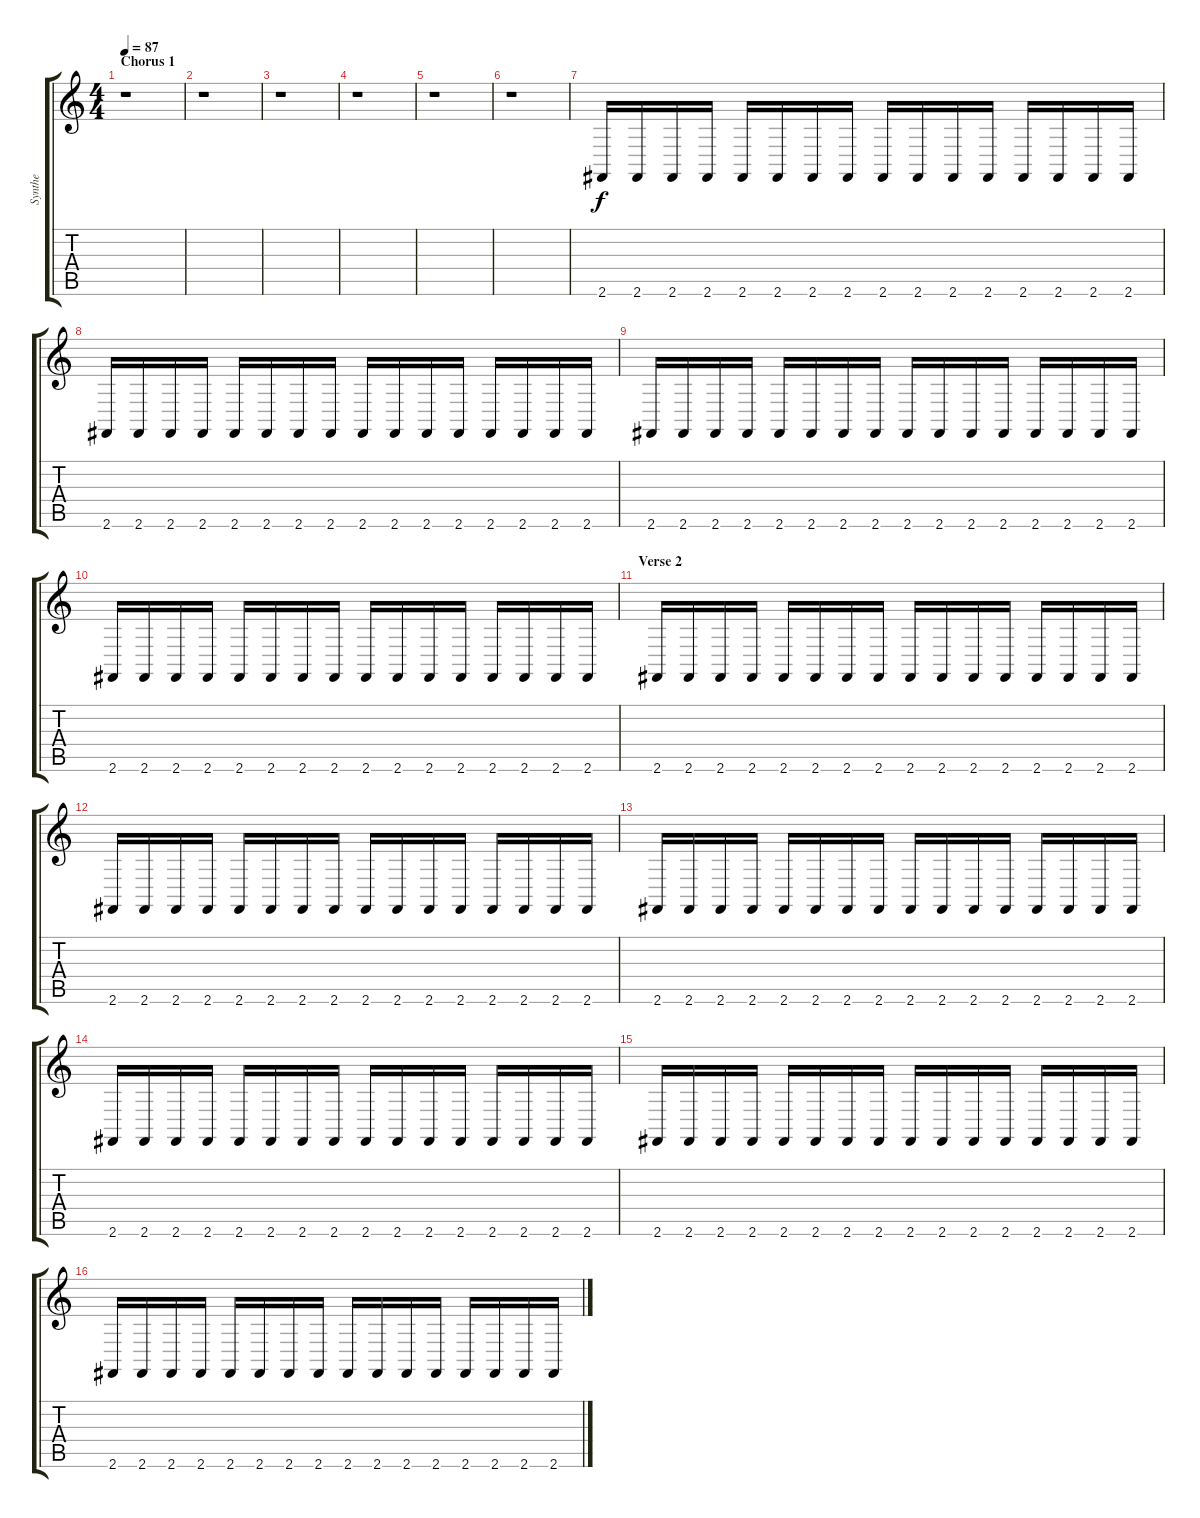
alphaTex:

\track ("Synthe" "Synthe") {instrument tremolostrings}
\staff {score tabs}
\tuning (E4 B3 G3 D3 A2 E2) {hide}
\ts (4 4)
\section ("" "Chorus 1")
\tempo 87
\clef g2
\ks c
r.1{dy f} |
r.1 |
r.1 |
r.1 |
r.1 |
r.1 |
2.6.16{volume 9 instrument tremolostrings} 2.6.16 2.6.16 2.6.16 2.6.16 2.6.16 2.6.16 2.6.16 2.6.16 2.6.16 2.6.16 2.6.16 2.6.16 2.6.16 2.6.16 2.6.16 |
2.6.16 2.6.16 2.6.16 2.6.16 2.6.16 2.6.16 2.6.16 2.6.16 2.6.16 2.6.16 2.6.16 2.6.16 2.6.16 2.6.16 2.6.16 2.6.16 |
2.6.16 2.6.16 2.6.16 2.6.16 2.6.16 2.6.16 2.6.16 2.6.16 2.6.16 2.6.16 2.6.16 2.6.16 2.6.16 2.6.16 2.6.16 2.6.16 |
2.6.16 2.6.16 2.6.16 2.6.16 2.6.16 2.6.16 2.6.16 2.6.16 2.6.16 2.6.16 2.6.16 2.6.16 2.6.16 2.6.16 2.6.16 2.6.16 |
\section ("" "Verse 2")
2.6.16 2.6.16 2.6.16 2.6.16 2.6.16 2.6.16 2.6.16 2.6.16 2.6.16 2.6.16 2.6.16 2.6.16 2.6.16 2.6.16 2.6.16 2.6.16 |
2.6.16 2.6.16 2.6.16 2.6.16 2.6.16 2.6.16 2.6.16 2.6.16 2.6.16 2.6.16 2.6.16 2.6.16 2.6.16 2.6.16 2.6.16 2.6.16 |
2.6.16 2.6.16 2.6.16 2.6.16 2.6.16 2.6.16 2.6.16 2.6.16 2.6.16 2.6.16 2.6.16 2.6.16 2.6.16 2.6.16 2.6.16 2.6.16 |
2.6.16 2.6.16 2.6.16 2.6.16 2.6.16 2.6.16 2.6.16 2.6.16 2.6.16 2.6.16 2.6.16 2.6.16 2.6.16 2.6.16 2.6.16 2.6.16 |
2.6.16 2.6.16 2.6.16 2.6.16 2.6.16 2.6.16 2.6.16 2.6.16 2.6.16 2.6.16 2.6.16 2.6.16 2.6.16 2.6.16 2.6.16 2.6.16 |
2.6.16 2.6.16 2.6.16 2.6.16 2.6.16 2.6.16 2.6.16 2.6.16 2.6.16 2.6.16 2.6.16 2.6.16 2.6.16 2.6.16 2.6.16 2.6.16
